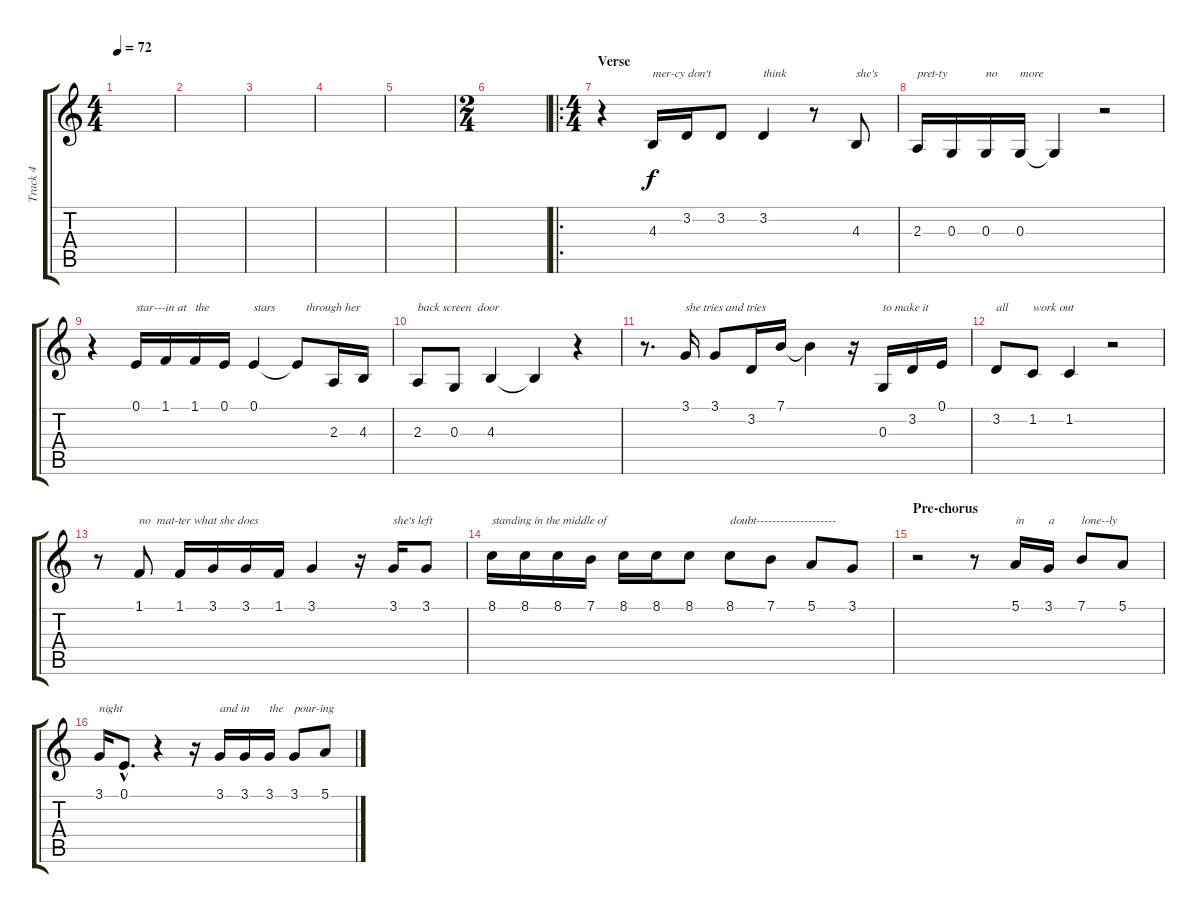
\track ("Track 4" "Track 4") {instrument tenorsax}
\staff {score tabs}
\tuning (E4 B3 G3 D3 A2 E2) {hide}
\ts (4 4)
\tempo 72
\clef g2
\ks c
|
|
|
|
|
\ts (2 4)
|
\ro
\ts (4 4)
\section ("" "Verse")
r.4 4.3.16{txt "mer-cy don't "} 3.2.16 3.2.8 3.2.4{txt "think"} r.8 4.3.8{txt "she's"} |
2.3.16{txt "pret-ty"} 0.3.16 0.3.16{txt "no"} 0.3.16{txt "more"} 0.3{t}.4 r.2 |
r.4 0.1.16{txt "star---in at   the"} 1.1.16 1.1.16 0.1.16 0.1.4{txt "stars"} 0.1{t}.8{txt "   through her "} 2.3.16 4.3.16 |
2.3.8{txt "back screen  door"} 0.3.8 4.3.4 4.3{t}.4 r.4 |
r.8{d} 3.1.16{txt "she tries and tries"} 3.1.8 3.2.16 7.1.16 7.1{t}.4 r.16 0.3.16{txt "to make it"} 3.2.16 0.1.16 |
3.2.8{txt "all"} 1.2.8{txt "work out"} 1.2.4 r.2 |
r.8 1.1.8{txt "no  mat-ter what she does"} 1.1.16 3.1.16 3.1.16 1.1.16 3.1.4 r.16 3.1.16{txt "she's left"} 3.1.8 |
8.1.16{txt "standing in the middle of "} 8.1.16 8.1.16 7.1.16 8.1.16 8.1.16 8.1.8 8.1.8{txt "doubt--------------------"} 7.1.8 5.1.8 3.1.8 |
\section ("" "Pre-chorus")
r.2 r.8 5.1.16{txt "in "} 3.1.16{txt "a"} 7.1.8{txt "lone--ly"} 5.1.8 |
3.1.16{txt "night"} 0.1{hac}.8{d} r.4 r.16 3.1.16{txt "and in"} 3.1.16 3.1.16{txt "the"} 3.1.8{txt "pour-ing"} 5.1.8
